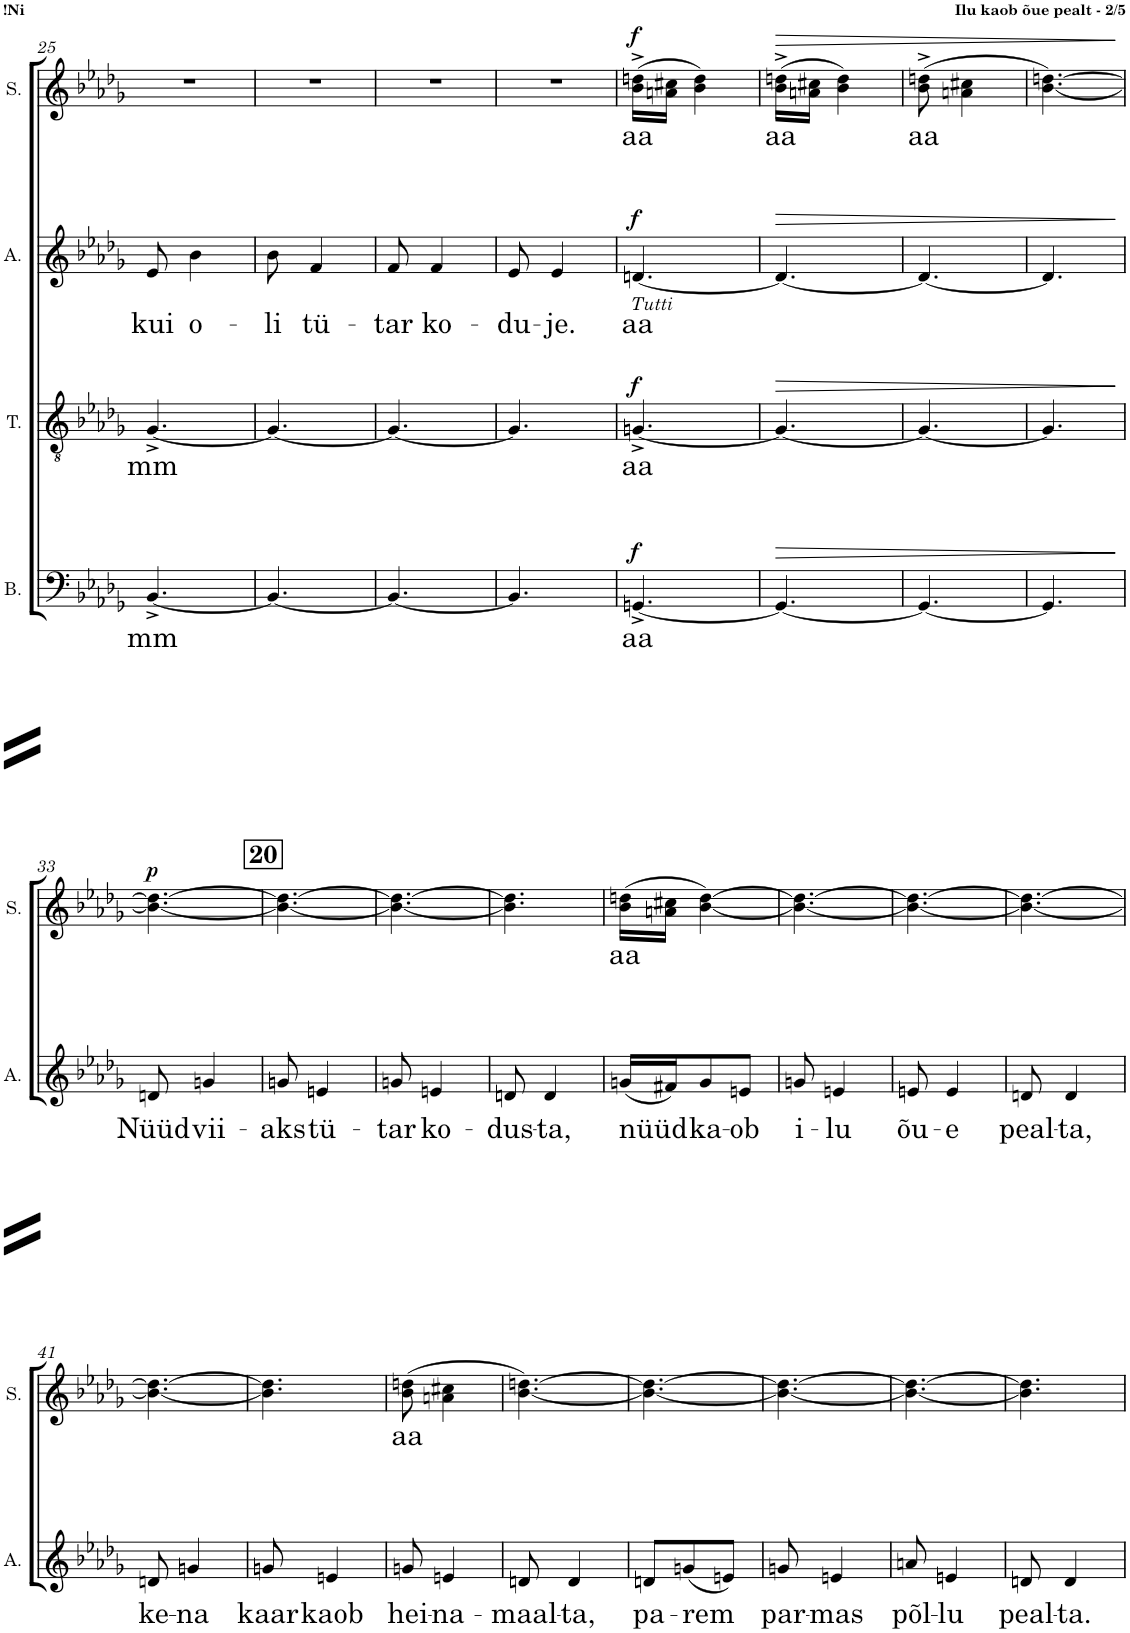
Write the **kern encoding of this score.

**kern	**text	**dynam	**kern	**text	**dynam	**kern	**text	**dynam	**kern	**text	**dynam
*part4	*part4	*part4	*part3	*part3	*part3	*part2	*part2	*part2	*part1	*part1	*part1
*staff4	*staff4	*staff4	*staff3	*staff3	*staff3	*staff2	*staff2	*staff2	*staff1	*staff1	*staff1
*I"Bass	*	*	*I"Tenor	*	*	*I"Alto	*	*	*I"Soprano	*	*
*I'B.	*	*	*I'T.	*	*	*I'A.	*	*	*I'S.	*	*
!!LO:PB:g=z
*clefF4	*	*	*clefGv2	*	*	*clefG2	*	*	*clefG2	*	*
*k[b-e-a-d-g-]	*	*	*k[b-e-a-d-g-]	*	*	*k[b-e-a-d-g-]	*	*	*k[b-e-a-d-g-]	*	*
*M3/8	*	*	*M3/8	*	*	*M3/8	*	*	*M3/8	*	*
=25	=25	=25	=25	=25	=25	=25	=25	=25	=25	=25	=25
!	!LO:LY:b	!	!	!LO:LY:b	!	!	!LO:LY:b	!	!	!	!
[4.BB-^/	mm	.	[4.G-^/	mm	.	8e-/	kui	.	4.r	.	.
!	!	!	!	!	!	!	!LO:LY:b	!	!	!	!
.	.	.	.	.	.	4b-\	o-	.	.	.	.
=26	=26	=26	=26	=26	=26	=26	=26	=26	=26	=26	=26
!	!	!	!	!	!	!	!LO:LY:b	!	!	!	!
4.BB-/_	.	.	4.G-/_	.	.	8b-\	-li	.	4.r	.	.
!	!	!	!	!	!	!	!LO:LY:b	!	!	!	!
.	.	.	.	.	.	4f/	tü-	.	.	.	.
=27	=27	=27	=27	=27	=27	=27	=27	=27	=27	=27	=27
!	!	!	!	!	!	!	!LO:LY:b	!	!	!	!
4.BB-/_	.	.	4.G-/_	.	.	8f/	-tar	.	4.r	.	.
!	!	!	!	!	!	!	!LO:LY:b	!	!	!	!
.	.	.	.	.	.	4f/	ko-	.	.	.	.
=28	=28	=28	=28	=28	=28	=28	=28	=28	=28	=28	=28
!	!	!	!	!	!	!	!LO:LY:b	!	!	!	!
4.BB-/]	.	.	4.G-/]	.	.	8e-/	-du-	.	4.r	.	.
!	!	!	!	!	!	!	!LO:LY:b	!	!	!	!
.	.	.	.	.	.	4e-/	-je.	.	.	.	.
=29	=29	=29	=29	=29	=29	=29	=29	=29	=29	=29	=29
!	!	!	!	!	!	!LO:TX:b:i:t=Tutti	!	!	!	!	!
!	!LO:LY:b	!LO:DY:a	!	!LO:LY:b	!LO:DY:a	!	!LO:LY:b	!LO:DY:a	!	!LO:LY:b	!LO:DY:a
[4.GGn^/	aa	f	[4.Gn^/	aa	f	[4.dn/	aa	f	(16b-\^ 16ddn\^LL	aa	f
.	.	.	.	.	.	.	.	.	16an\ 16cc#X\JJ	.	.
.	.	.	.	.	.	.	.	.	4b-\ 4dd\)	.	.
=30	=30	=30	=30	=30	=30	=30	=30	=30	=30	=30	=30
!	!	!LO:HP:b	!	!	!LO:HP:b	!	!	!LO:HP:b	!	!LO:LY:b	!LO:HP:b
4.GG/_	.	>	4.G/_	.	>	4.d/_	.	>	(16b-\^ 16ddn\^LL	aa	>
.	.	.	.	.	.	.	.	.	16an\ 16cc#X\JJ	.	.
.	.	.	.	.	.	.	.	.	4b-\ 4dd\)	.	.
=31	=31	=31	=31	=31	=31	=31	=31	=31	=31	=31	=31
!	!	!	!	!	!	!	!	!	!	!LO:LY:b	!
4.GG/_	.	.	4.G/_	.	.	4.d/_	.	.	(8b-\^ 8ddn\^	aa	.
.	.	.	.	.	.	.	.	.	4an\ 4cc#X\	.	.
=32	=32	=32	=32	=32	=32	=32	=32	=32	=32	=32	=32
4.GG/]	.	.	4.G/]	.	.	4.d/]	.	.	[4.b-\ [4.ddn\)	.	.
.	.	]	.	.	]	.	.	]	.	.	]
!!LO:LB:g=z
=33	=33	=33	=33	=33	=33	=33	=33	=33	=33	=33	=33
!	!	!	!	!	!	!	!LO:LY:b	!	!	!	!LO:DY:a
4.r	.	.	4.r	.	.	8dn/	Nüüd	.	4.b-\_ 4.dd\_	.	p
!	!	!	!	!	!	!	!LO:LY:b	!	!	!	!
.	.	.	.	.	.	4gn/	vii-	.	.	.	.
!!LO:REH:place=s1:a:B:cj:fs=14:t=20
=34	=34	=34	=34	=34	=34	=34	=34	=34	=34	=34	=34
!	!	!	!	!	!	!	!LO:LY:b	!	!	!	!
4.r	.	.	4.r	.	.	8gn/	-aks	.	4.b-\_ 4.dd\_	.	.
!	!	!	!	!	!	!	!LO:LY:b	!	!	!	!
.	.	.	.	.	.	4en/	tü-	.	.	.	.
=35	=35	=35	=35	=35	=35	=35	=35	=35	=35	=35	=35
!	!	!	!	!	!	!	!LO:LY:b	!	!	!	!
4.r	.	.	4.r	.	.	8gn/	-tar	.	4.b-\_ 4.dd\_	.	.
!	!	!	!	!	!	!	!LO:LY:b	!	!	!	!
.	.	.	.	.	.	4en/	ko-	.	.	.	.
=36	=36	=36	=36	=36	=36	=36	=36	=36	=36	=36	=36
!	!	!	!	!	!	!	!LO:LY:b	!	!	!	!
4.r	.	.	4.r	.	.	8dn/	-dus-	.	4.b-\] 4.dd\]	.	.
!	!	!	!	!	!	!	!LO:LY:b	!	!	!	!
.	.	.	.	.	.	4d/	-ta,	.	.	.	.
=37	=37	=37	=37	=37	=37	=37	=37	=37	=37	=37	=37
!	!	!	!	!	!	!	!LO:LY:b	!	!	!LO:LY:b	!
4.r	.	.	4.r	.	.	(16gn/LL	nüüd	.	(16b-\ 16ddn\LL	aa	.
.	.	.	.	.	.	16f#X/J)	.	.	16an\ 16cc#X\JJ	.	.
!	!	!	!	!	!	!	!LO:LY:b	!	!	!	!
.	.	.	.	.	.	8g/	ka-	.	[4b-\ [4dd\)	.	.
!	!	!	!	!	!	!	!LO:LY:b	!	!	!	!
.	.	.	.	.	.	8en/J	-ob	.	.	.	.
=38	=38	=38	=38	=38	=38	=38	=38	=38	=38	=38	=38
!	!	!	!	!	!	!	!LO:LY:b	!	!	!	!
4.r	.	.	4.r	.	.	8gn/	i-	.	4.b-\_ 4.dd\_	.	.
!	!	!	!	!	!	!	!LO:LY:b	!	!	!	!
.	.	.	.	.	.	4en/	-lu	.	.	.	.
=39	=39	=39	=39	=39	=39	=39	=39	=39	=39	=39	=39
!	!	!	!	!	!	!	!LO:LY:b	!	!	!	!
4.r	.	.	4.r	.	.	8en/	õu-	.	4.b-\_ 4.dd\_	.	.
!	!	!	!	!	!	!	!LO:LY:b	!	!	!	!
.	.	.	.	.	.	4e/	-e	.	.	.	.
=40	=40	=40	=40	=40	=40	=40	=40	=40	=40	=40	=40
!	!	!	!	!	!	!	!LO:LY:b	!	!	!	!
4.r	.	.	4.r	.	.	8dn/	peal-	.	4.b-\_ 4.dd\_	.	.
!	!	!	!	!	!	!	!LO:LY:b	!	!	!	!
.	.	.	.	.	.	4d/	-ta,	.	.	.	.
!!LO:LB:g=z
=41	=41	=41	=41	=41	=41	=41	=41	=41	=41	=41	=41
!	!	!	!	!	!	!	!LO:LY:b	!	!	!	!
4.r	.	.	4.r	.	.	8dn/	ke-	.	4.b-\_ 4.dd\_	.	.
!	!	!	!	!	!	!	!LO:LY:b	!	!	!	!
.	.	.	.	.	.	4gn/	-na	.	.	.	.
=42	=42	=42	=42	=42	=42	=42	=42	=42	=42	=42	=42
!	!	!	!	!	!	!	!LO:LY:b	!	!	!	!
4.r	.	.	4.r	.	.	8gn/	kaar	.	4.b-\] 4.dd\]	.	.
!	!	!	!	!	!	!	!LO:LY:b	!	!	!	!
.	.	.	.	.	.	4en/	kaob	.	.	.	.
=43	=43	=43	=43	=43	=43	=43	=43	=43	=43	=43	=43
!	!	!	!	!	!	!	!LO:LY:b	!	!	!LO:LY:b	!
4.r	.	.	4.r	.	.	8gn/	hei-	.	(8b-\ 8ddn\	aa	.
!	!	!	!	!	!	!	!LO:LY:b	!	!	!	!
.	.	.	.	.	.	4en/	-na-	.	4an\ 4cc#X\	.	.
=44	=44	=44	=44	=44	=44	=44	=44	=44	=44	=44	=44
!	!	!	!	!	!	!	!LO:LY:b	!	!	!	!
4.r	.	.	4.r	.	.	8dn/	-maal-	.	[4.b-\ [4.ddn\)	.	.
!	!	!	!	!	!	!	!LO:LY:b	!	!	!	!
.	.	.	.	.	.	4d/	-ta,	.	.	.	.
=45	=45	=45	=45	=45	=45	=45	=45	=45	=45	=45	=45
!	!	!	!	!	!	!	!LO:LY:b	!	!	!	!
4.r	.	.	4.r	.	.	8dn/L	pa-	.	4.b-\_ 4.dd\_	.	.
!	!	!	!	!	!	!	!LO:LY:b	!	!	!	!
.	.	.	.	.	.	(8gn/	-rem	.	.	.	.
.	.	.	.	.	.	8en/J)	.	.	.	.	.
=46	=46	=46	=46	=46	=46	=46	=46	=46	=46	=46	=46
!	!	!	!	!	!	!	!LO:LY:b	!	!	!	!
4.r	.	.	4.r	.	.	8gn/	par-	.	4.b-\_ 4.dd\_	.	.
!	!	!	!	!	!	!	!LO:LY:b	!	!	!	!
.	.	.	.	.	.	4en/	-mas	.	.	.	.
=47	=47	=47	=47	=47	=47	=47	=47	=47	=47	=47	=47
!	!	!	!	!	!	!	!LO:LY:b	!	!	!	!
4.r	.	.	4.r	.	.	8an/	põl-	.	4.b-\_ 4.dd\_	.	.
!	!	!	!	!	!	!	!LO:LY:b	!	!	!	!
.	.	.	.	.	.	4en/	-lu	.	.	.	.
=48	=48	=48	=48	=48	=48	=48	=48	=48	=48	=48	=48
!	!	!	!	!	!	!	!LO:LY:b	!	!	!	!
4.r	.	.	4.r	.	.	8dn/	peal-	.	4.b-\] 4.dd\]	.	.
!	!	!	!	!	!	!	!LO:LY:b	!	!	!	!
.	.	.	.	.	.	4d/	-ta.	.	.	.	.
=	=	=	=	=	=	=	=	=	=	=	=
*-	*-	*-	*-	*-	*-	*-	*-	*-	*-	*-	*-
